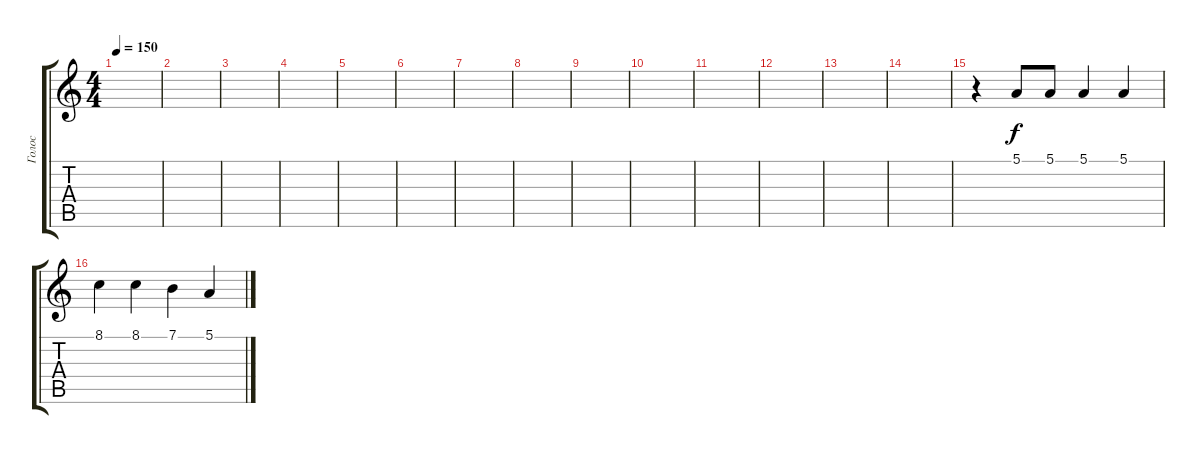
\track ("Голос" "Голос") {instrument lead3calliope}
\staff {score tabs}
\tuning (E4 B3 G3 D3 A2 E2) {hide}
\ts (4 4)
\tempo 150
\clef g2
\ks c
|
|
|
|
|
|
|
|
|
|
|
|
|
|
r.4 5.1.8 5.1.8 5.1.4 5.1.4 |
8.1.4 8.1.4 7.1.4 5.1.4
